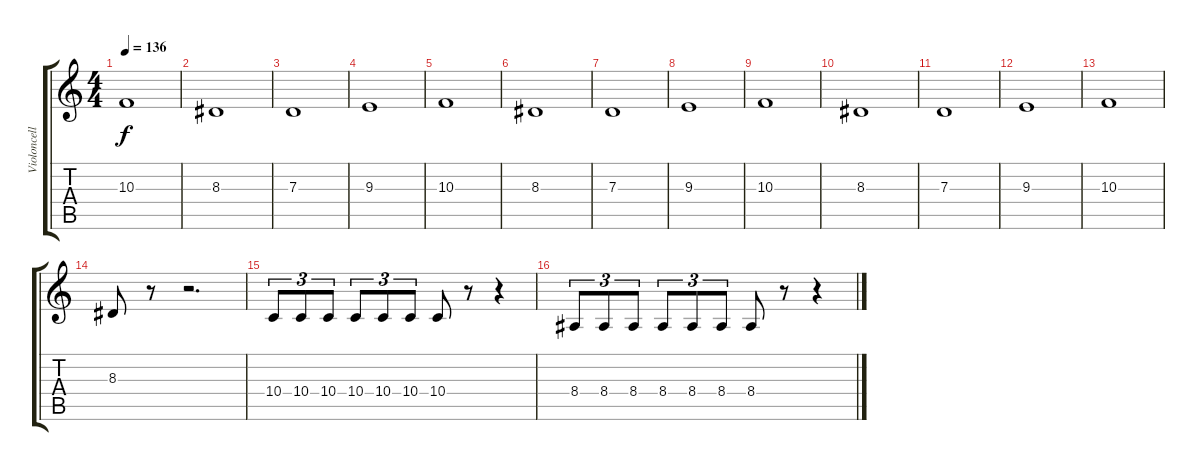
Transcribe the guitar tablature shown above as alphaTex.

\track ("Violoncelle" "Violoncell") {instrument cello}
\staff {score tabs}
\tuning (E4 B3 G3 D3 A2 E2) {hide}
\ts (4 4)
\tempo 136
\clef g2
\ks c
10.3.1{dy f} |
8.3.1 |
7.3.1 |
9.3.1 |
10.3.1 |
8.3.1 |
7.3.1 |
9.3.1 |
10.3.1 |
8.3.1 |
7.3.1 |
9.3.1 |
10.3.1 |
8.3.8 r.8 r.2{d} |
10.4.8{tu (3 2)} 10.4.8{tu (3 2)} 10.4.8{tu (3 2)} 10.4.8{tu (3 2)} 10.4.8{tu (3 2)} 10.4.8{tu (3 2)} 10.4.8 r.8 r.4 |
8.4.8{tu (3 2)} 8.4.8{tu (3 2)} 8.4.8{tu (3 2)} 8.4.8{tu (3 2)} 8.4.8{tu (3 2)} 8.4.8{tu (3 2)} 8.4.8 r.8 r.4
